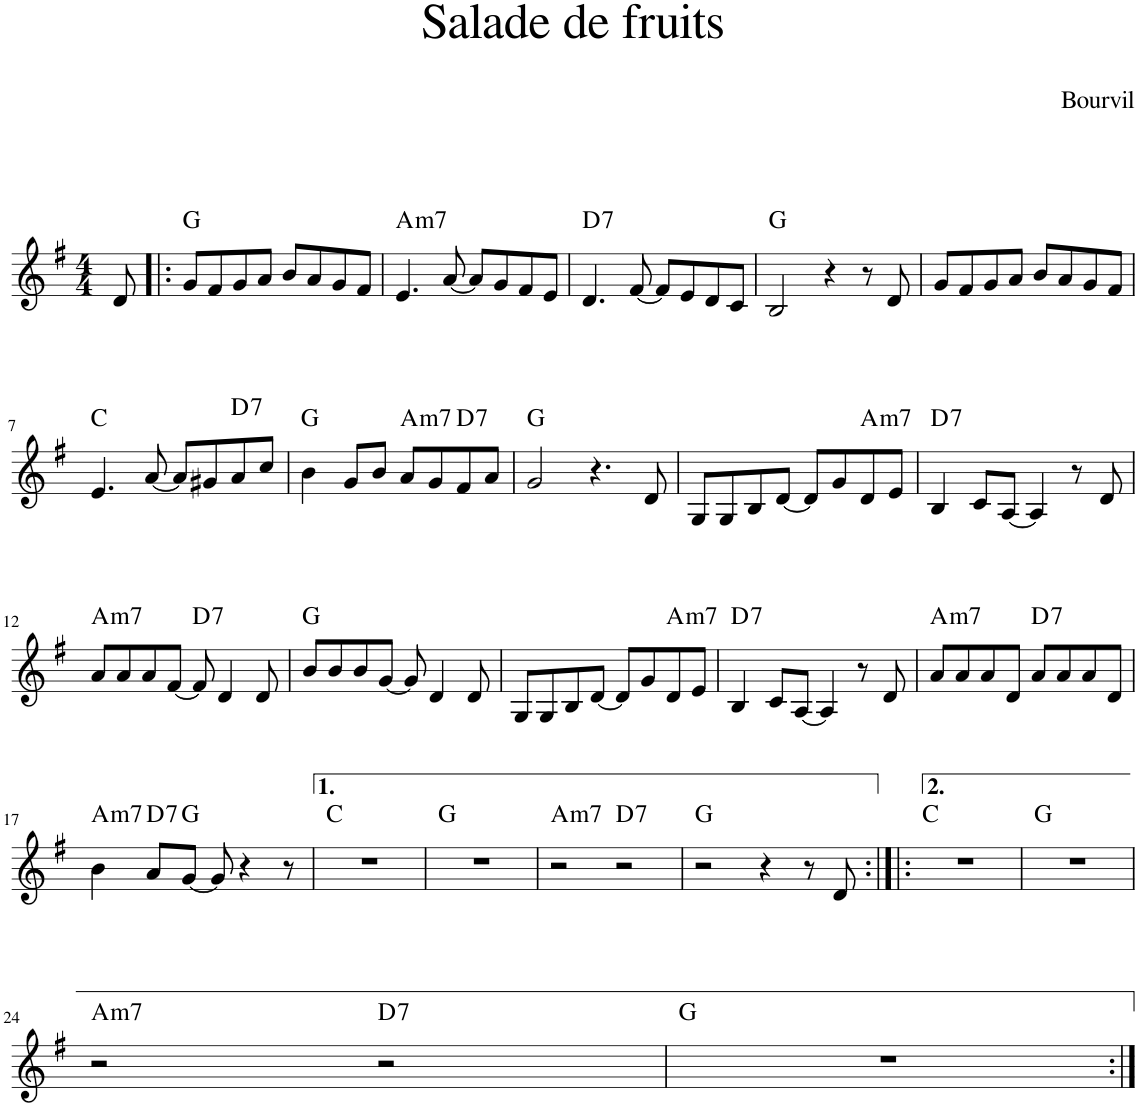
**kern	**harte
*part1	*part1
*staff1	*
*I"Piano	*
*I'Pno.	*
*clefG2	*
*k[f#]	*
*M4/4	*
=1	=1
8d/	.
=2!|:	=2!|:
8g/L	G:maj
8f#/	.
8g/	.
8a/J	.
8b/L	.
8a/	.
8g/	.
8f#/J	.
=3	=3
!	!LO:H:kt=m7
4.e/	A:min7
[8a/	.
8a/L]	.
8g/	.
8f#/	.
8e/J	.
=4	=4
!	!LO:H:kt=7
4.d/	D:7
[8f#/	.
8f#/L]	.
8e/	.
8d/	.
8c/J	.
=5	=5
2B/	G:maj
4r	.
8r	.
8d/	.
=6	=6
8g/L	.
8f#/	.
8g/	.
8a/J	.
8b/L	.
8a/	.
8g/	.
8f#/J	.
!!LO:LB:g=z
=7	=7
4.e/	C:maj
[8a/	.
8a/L]	.
8g#X/	.
!	!LO:H:kt=7
8a/	D:7
8cc/J	.
=8	=8
4b\	G:maj
8g/L	.
8b/J	.
!	!LO:H:kt=m7
8a/L	A:min7
8g/	.
!	!LO:H:kt=7
8f#/	D:7
8a/J	.
=9	=9
2g/	G:maj
4.r	.
8d/	.
=10	=10
8G/L	.
8G/	.
8B/	.
[8d/J	.
8d/L]	.
8g/	.
!	!LO:H:kt=m7
8d/	A:min7
8e/J	.
=11	=11
!	!LO:H:kt=7
4B/	D:7
8c/L	.
[8A/J	.
4A/]	.
8r	.
8d/	.
!!LO:LB:g=z
=12	=12
!	!LO:H:kt=m7
8a/L	A:min7
8a/	.
8a/	.
[8f#/J	.
!	!LO:H:kt=7
8f#/]	D:7
4d/	.
8d/	.
=13	=13
8b/L	G:maj
8b/	.
8b/	.
[8g/J	.
8g/]	.
4d/	.
8d/	.
=14	=14
8G/L	.
8G/	.
8B/	.
[8d/J	.
8d/L]	.
8g/	.
!	!LO:H:kt=m7
8d/	A:min7
8e/J	.
=15	=15
!	!LO:H:kt=7
4B/	D:7
8c/L	.
[8A/J	.
4A/]	.
8r	.
8d/	.
=16	=16
!	!LO:H:kt=m7
8a/L	A:min7
8a/	.
8a/	.
8d/J	.
!	!LO:H:kt=7
8a/L	D:7
8a/	.
8a/	.
8d/J	.
!!LO:LB:g=z
=17	=17
!	!LO:H:kt=m7
4b\	A:min7
!	!LO:H:kt=7
8a/L	D:7
[8g/J	G:maj
8g/]	.
4r	.
8r	.
=18	=18
1r	C:maj
=19	=19
1r	G:maj
=20	=20
!	!LO:H:kt=m7
2r	A:min7
!	!LO:H:kt=7
2r	D:7
=21	=21
2r	G:maj
4r	.
8r	.
8d/	.
=22:|!|:	=22:|!|:
1r	C:maj
=23	=23
1r	G:maj
!!LO:LB:g=z
=24	=24
!	!LO:H:kt=m7
2r	A:min7
!	!LO:H:kt=7
2r	D:7
=25	=25
1r	G:maj
=:|!	=:|!
*-	*-
